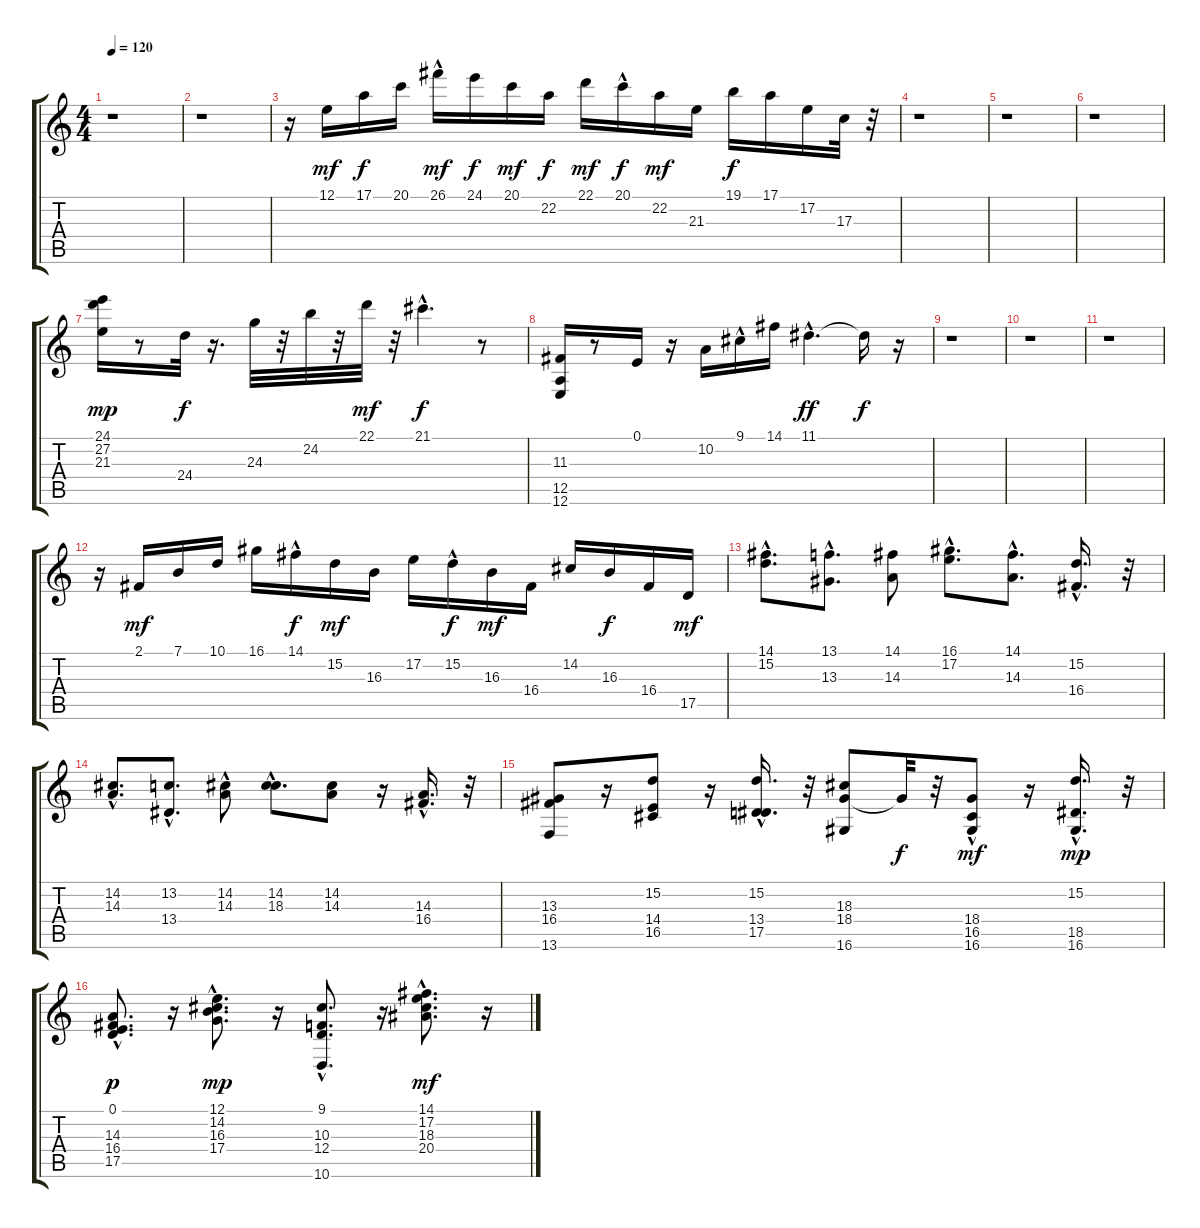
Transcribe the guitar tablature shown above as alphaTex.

\track "" {instrument accordion}
\staff {score tabs}
\tuning (E4 B3 G3 D3 A2 E2) {hide}
\ts (4 4)
\tempo 120
\clef g2
\ks c
r.1{dy f} |
r.1 |
r.16 12.1.16{dy mf} 17.1.16{dy f} 20.1.16 26.1{hac}.16{dy mf} 24.1.16{dy f} 20.1.16{dy mf} 22.2.16{dy f} 22.1.16{dy mf} 20.1{hac}.16{dy f} 22.2.16{dy mf} 21.3.16 19.1.16{dy f} 17.1.16 17.2.16 17.3.32 r.32 |
r.1 |
r.1 |
r.1 |
(24.1 27.2 21.3).16{dy mp} r.8 24.4.32{dy f} r.16{d} 24.3.32 r.32 24.2.32 r.32 22.1.32{dy mf} r.32 21.1{hac}.4{d dy f} r.8 |
(11.3 12.5 12.6).16 r.8 0.1.16 r.16 10.2.16 9.1{hac}.16 14.1.16 11.1{hac}.4{d dy ff} 11.1{t}.16{dy f} r.16 |
r.1 |
r.1 |
r.1 |
r.16 2.1.16{dy mf} 7.1.16 10.1.16 16.1.16 14.1{hac}.16{dy f} 15.2.16{dy mf} 16.3.16 17.2.16 15.2{hac}.16{dy f} 16.3.16{dy mf} 16.4.16 14.2.16 16.3.16{dy f} 16.4.16 17.5.16{dy mf} |
(14.1{hac} 15.2{hac}).8{d} (13.1{hac} 13.3{hac}).8{d} (14.1 14.3).8 (16.1{hac} 17.2{hac}).8{d} (14.1{hac} 14.3).8{d} (15.2{hac} 16.4{hac}).16{d} r.32 |
(14.2{hac} 14.3).8{d} (13.2{hac} 13.4).8{d} (14.2{hac} 14.3).8 (14.2 18.3{hac}).8{d} (14.2 14.3).8 r.16 (14.3{hac} 16.4{hac}).16{d} r.32 |
(13.3 16.4 13.6).8 r.16 (15.2 14.4 16.5).8 r.16 (15.2{hac} 13.4{hac} 17.5{hac}).16{d} r.32 (18.3 18.4 16.6).8 18.4{t}.32{dy f} r.32 (18.4 16.5{hac} 16.6{hac}).8{dy mf} r.16 (15.2{hac} 18.5{hac} 16.6{hac}).16{d dy mp} r.32 |
(0.1{hac} 14.3{hac} 16.4{hac} 17.5{hac}).8{d dy p} r.16 (12.1{hac} 14.2{hac} 16.3{hac} 17.4{hac}).8{d dy mp} r.16 (9.1{hac} 10.3{hac} 12.4{hac} 10.6{hac}).8{d} r.16 (14.1{hac} 17.2{hac} 18.3{hac} 20.4{hac}).8{d dy mf} r.16
